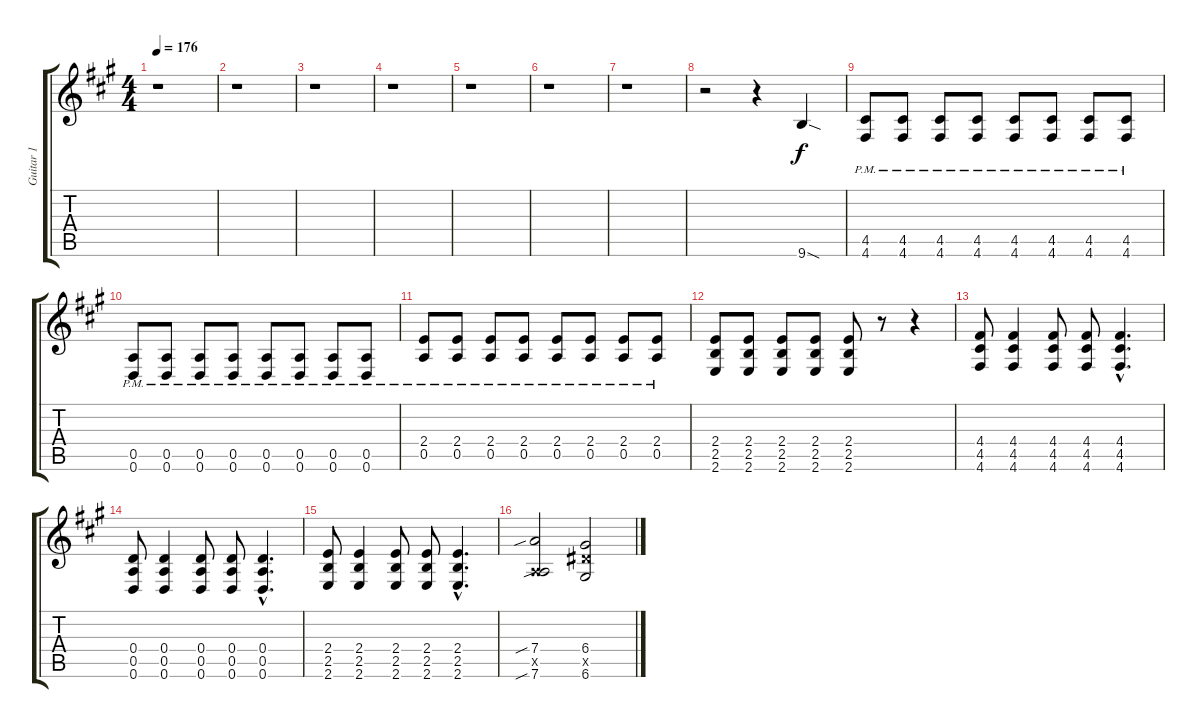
\track ("Guitar 1" "Guitar 1") {instrument distortionguitar}
\staff {score tabs}
\tuning (E4 B3 G3 D3 A2 D2) {hide}
\ts (4 4)
\tempo 176
\clef g2
\ks a
r.1{dy f} |
r.1 |
r.1 |
r.1 |
r.1 |
r.1 |
r.1 |
r.2 r.4 9.6{sod}.4 |
(4.5{pm} 4.6{pm}).8 (4.5{pm} 4.6{pm}).8 (4.5{pm} 4.6{pm}).8 (4.5{pm} 4.6{pm}).8 (4.5{pm} 4.6{pm}).8 (4.5{pm} 4.6{pm}).8 (4.5{pm} 4.6{pm}).8 (4.5{pm} 4.6{pm}).8 |
(0.5{pm} 0.6{pm}).8 (0.5{pm} 0.6{pm}).8 (0.5{pm} 0.6{pm}).8 (0.5{pm} 0.6{pm}).8 (0.5{pm} 0.6{pm}).8 (0.5{pm} 0.6{pm}).8 (0.5{pm} 0.6{pm}).8 (0.5{pm} 0.6{pm}).8 |
(2.4{pm} 0.5{pm}).8 (2.4{pm} 0.5{pm}).8 (2.4{pm} 0.5{pm}).8 (2.4{pm} 0.5{pm}).8 (2.4{pm} 0.5{pm}).8 (2.4{pm} 0.5{pm}).8 (2.4{pm} 0.5{pm}).8 (2.4{pm} 0.5{pm}).8 |
(2.4 2.5 2.6).8 (2.4 2.5 2.6).8 (2.4 2.5 2.6).8 (2.4 2.5 2.6).8 (2.4 2.5 2.6).8 r.8 r.4 |
(4.4 4.5 4.6).8 (4.4 4.5 4.6).4 (4.4 4.5 4.6).8 (4.4 4.5 4.6).8 (4.4{hac} 4.5{hac} 4.6{hac}).4{d} |
(0.4 0.5 0.6).8 (0.4 0.5 0.6).4 (0.4 0.5 0.6).8 (0.4 0.5 0.6).8 (0.4{hac} 0.5{hac} 0.6{hac}).4{d} |
(2.4 2.5 2.6).8 (2.4 2.5 2.6).4 (2.4 2.5 2.6).8 (2.4 2.5 2.6).8 (2.4{hac} 2.5{hac} 2.6{hac}).4{d} |
(7.4{sib} 0.5{x} 7.6{sib}).2 (6.4 6.5{x} 6.6).2
